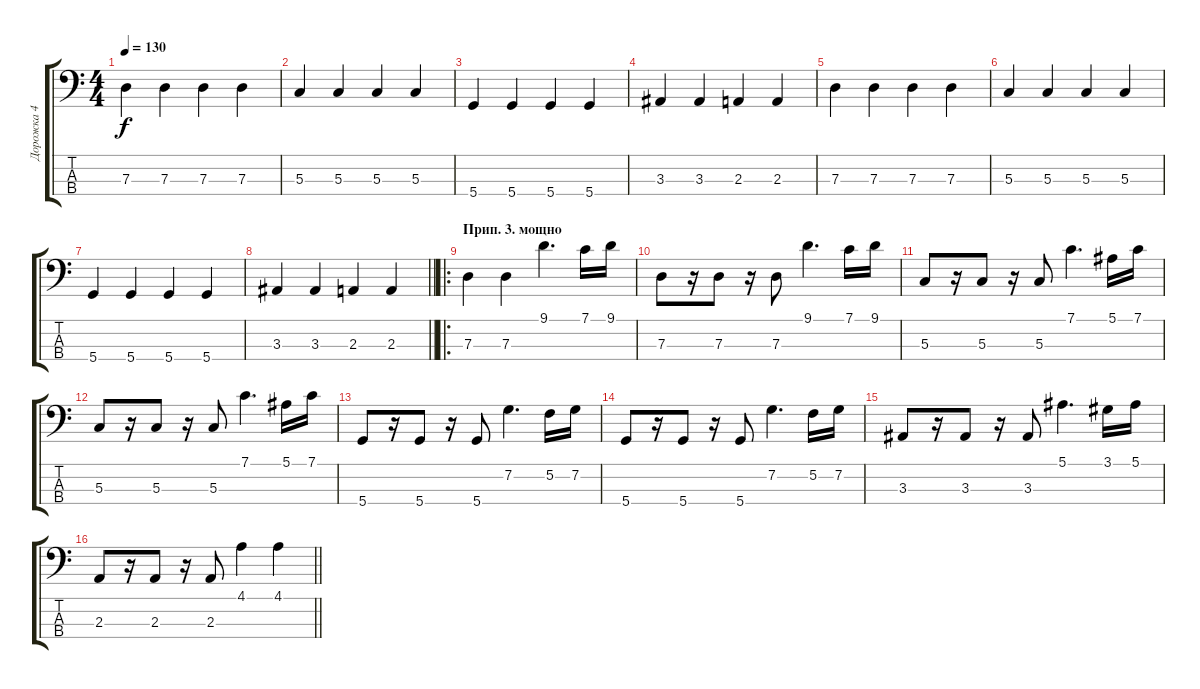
\track ("Дорожка 4" "Дорожка 4") {instrument electricbassfinger}
\staff {score tabs}
\tuning (F2 C2 G1 D1) {hide}
\ts (4 4)
\tempo 130
\clef f4
\ks c
7.3.4{dy f} 7.3.4 7.3.4 7.3.4 |
5.3.4 5.3.4 5.3.4 5.3.4 |
5.4.4 5.4.4 5.4.4 5.4.4 |
3.3.4 3.3.4 2.3.4 2.3.4 |
7.3.4 7.3.4 7.3.4 7.3.4 |
5.3.4 5.3.4 5.3.4 5.3.4 |
5.4.4 5.4.4 5.4.4 5.4.4 |
\barLineRight lightlight
3.3.4 3.3.4 2.3.4 2.3.4 |
\ro
\section ("" "Прип. 3. мощно")
7.3.4 7.3.4 9.1.4{d} 7.1.16 9.1.16 |
7.3.8 r.16 7.3.8 r.16 7.3.8 9.1.4{d} 7.1.16 9.1.16 |
5.3.8 r.16 5.3.8 r.16 5.3.8 7.1.4{d} 5.1.16 7.1.16 |
5.3.8 r.16 5.3.8 r.16 5.3.8 7.1.4{d} 5.1.16 7.1.16 |
5.4.8 r.16 5.4.8 r.16 5.4.8 7.2.4{d} 5.2.16 7.2.16 |
5.4.8 r.16 5.4.8 r.16 5.4.8 7.2.4{d} 5.2.16 7.2.16 |
3.3.8 r.16 3.3.8 r.16 3.3.8 5.1.4{d} 3.1.16 5.1.16 |
\barLineRight lightlight
2.3.8 r.16 2.3.8 r.16 2.3.8 4.1.4 4.1.4
